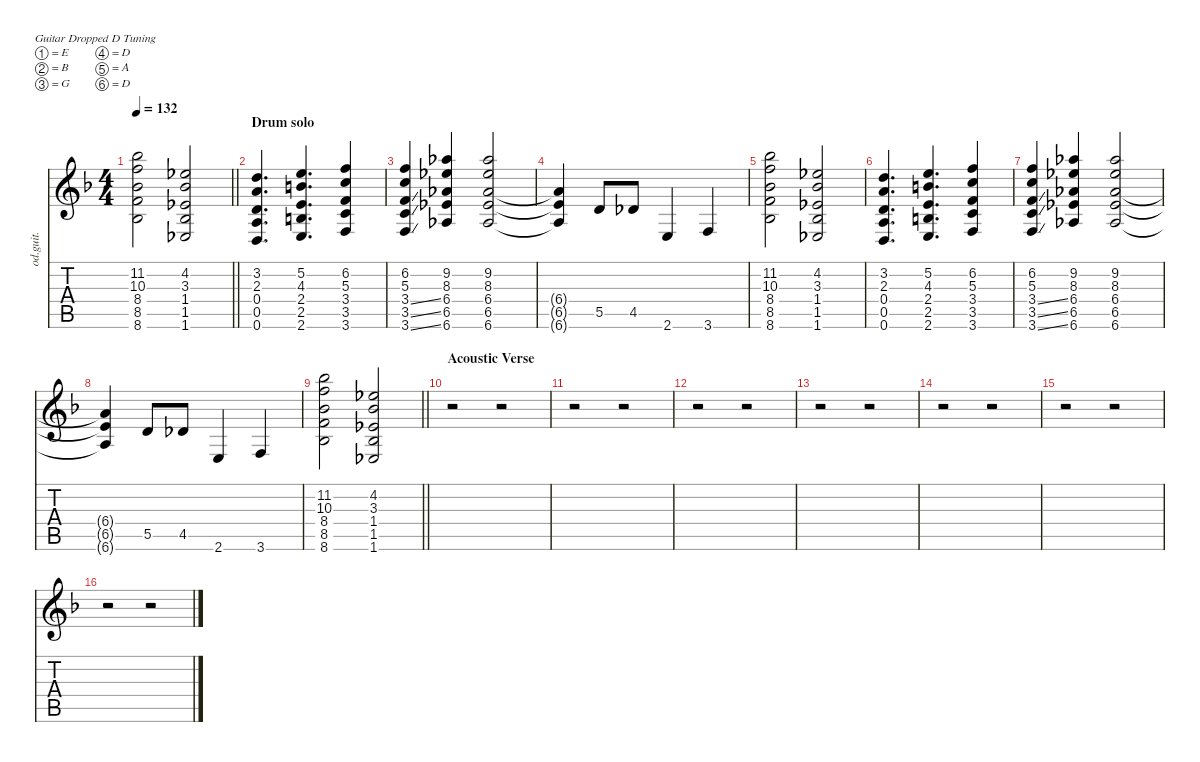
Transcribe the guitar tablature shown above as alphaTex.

\defaultSystemsLayout 4
\hideDynamics
\bracketExtendMode nobrackets
\otherSystemsTrackNameOrientation horizontal
\track ("Rhythm Guitar" "od.guit.") {instrument overdrivenguitar}
\staff {score tabs}
\tuning (E4 B3 G3 D3 A2 D2)
\ts (4 4)
\tempo 132
\clef g2
\barLineRight lightlight
\ks dminor
(11.2{acc b} 10.3{acc forcenatural} 8.4{acc b} 8.5{acc forcenatural} 8.6{acc b}).2{dy f} (4.2{acc b} 3.3{acc b} 1.4{acc b} 1.5{acc b} 1.6{acc b}).2 |
\section ("" "Drum solo")
(3.2{acc forcenatural} 2.3{acc forcenatural} 0.4{acc forcenatural} 0.5{acc forcenatural} 0.6{acc forcenatural}).4{d} (5.2{acc forcenatural} 4.3{acc forcenatural} 2.4{acc forcenatural} 2.5{acc forcenatural} 2.6{acc forcenatural}).4{d} (6.2{acc forcenatural} 5.3{acc forcenatural} 3.4{acc forcenatural} 3.5{acc forcenatural} 3.6{acc forcenatural}).4 |
(6.2{acc forcenatural} 5.3{acc forcenatural} 3.4{ss acc forcenatural} 3.5{ss acc forcenatural} 3.6{ss acc forcenatural}).4 (9.2{acc b} 8.3{acc b} 6.4{acc b} 6.5{acc b} 6.6{acc b}).4 (9.2{acc b} 8.3{acc b} 6.4{acc b} 6.5{acc b} 6.6{acc b}).2 |
(6.4{t acc b} 6.5{t acc b} 6.6{t acc b}).4 5.5{acc forcenatural}.8 4.5{acc b}.8 2.6{acc forcenatural}.4 3.6{acc forcenatural}.4 |
(11.2{acc b} 10.3{acc forcenatural} 8.4{acc b} 8.5{acc forcenatural} 8.6{acc b}).2 (4.2{acc b} 3.3{acc b} 1.4{acc b} 1.5{acc b} 1.6{acc b}).2 |
(3.2{acc forcenatural} 2.3{acc forcenatural} 0.4{acc forcenatural} 0.5{acc forcenatural} 0.6{acc forcenatural}).4{d} (5.2{acc forcenatural} 4.3{acc forcenatural} 2.4{acc forcenatural} 2.5{acc forcenatural} 2.6{acc forcenatural}).4{d} (6.2{acc forcenatural} 5.3{acc forcenatural} 3.4{acc forcenatural} 3.5{acc forcenatural} 3.6{acc forcenatural}).4 |
(6.2{acc forcenatural} 5.3{acc forcenatural} 3.4{ss acc forcenatural} 3.5{ss acc forcenatural} 3.6{ss acc forcenatural}).4 (9.2{acc b} 8.3{acc b} 6.4{acc b} 6.5{acc b} 6.6{acc b}).4 (9.2{acc b} 8.3{acc b} 6.4{acc b} 6.5{acc b} 6.6{acc b}).2 |
(6.4{t acc b} 6.5{t acc b} 6.6{t acc b}).4 5.5{acc forcenatural}.8 4.5{acc b}.8 2.6{acc forcenatural}.4 3.6{acc forcenatural}.4 |
\barLineRight lightlight
(11.2{acc b} 10.3{acc forcenatural} 8.4{acc b} 8.5{acc forcenatural} 8.6{acc b}).2 (4.2{acc b} 3.3{acc b} 1.4{acc b} 1.5{acc b} 1.6{acc b}).2 |
\section ("" "Acoustic Verse")
r.2 r.2 |
r.2 r.2 |
r.2 r.2 |
r.2 r.2 |
r.2 r.2 |
r.2 r.2 |
r.2 r.2
